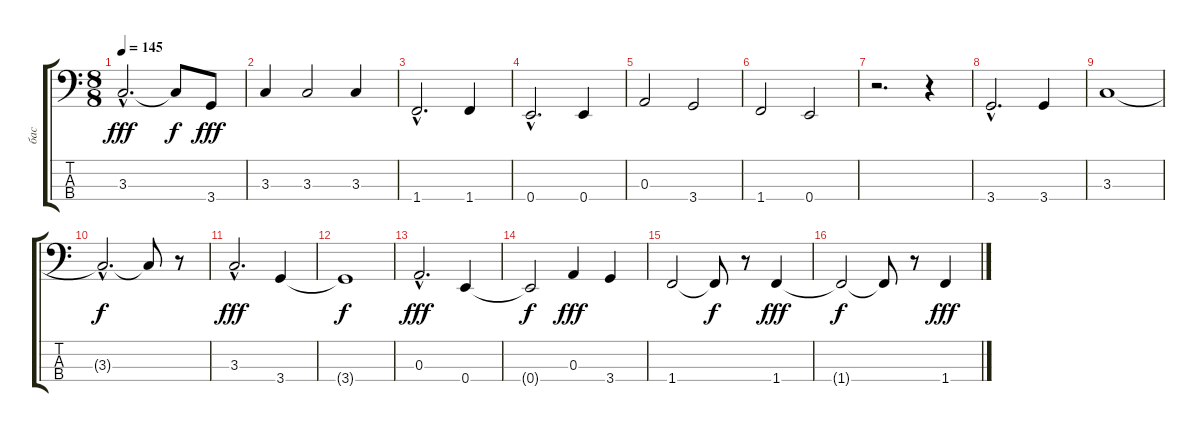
\track ("бас" "бас") {instrument fretlessbass}
\staff {score tabs}
\tuning (G2 D2 A1 E1) {hide}
\ts (8 8)
\tempo 145
\clef f4
\ks c
3.3{hac}.2{d dy fff} 3.3{t}.8{dy f} 3.4.8{dy fff} |
3.3.4 3.3.2 3.3.4 |
1.4{hac}.2{d} 1.4.4 |
0.4{hac}.2{d} 0.4.4 |
0.3.2 3.4.2 |
1.4.2 0.4.2 |
r.2{d} r.4 |
3.4{hac}.2{d} 3.4.4 |
3.3.1 |
3.3{hac t}.2{d dy f} 3.3{t}.8 r.8 |
3.3{hac}.2{d dy fff} 3.4.4 |
3.4{t}.1{dy f} |
0.3{hac}.2{d dy fff} 0.4.4 |
0.4{t}.2{dy f} 0.3.4{dy fff} 3.4.4 |
1.4.2 1.4{t}.8{dy f} r.8 1.4.4{dy fff} |
1.4{t}.2{dy f} 1.4{t}.8 r.8 1.4.4{dy fff}
